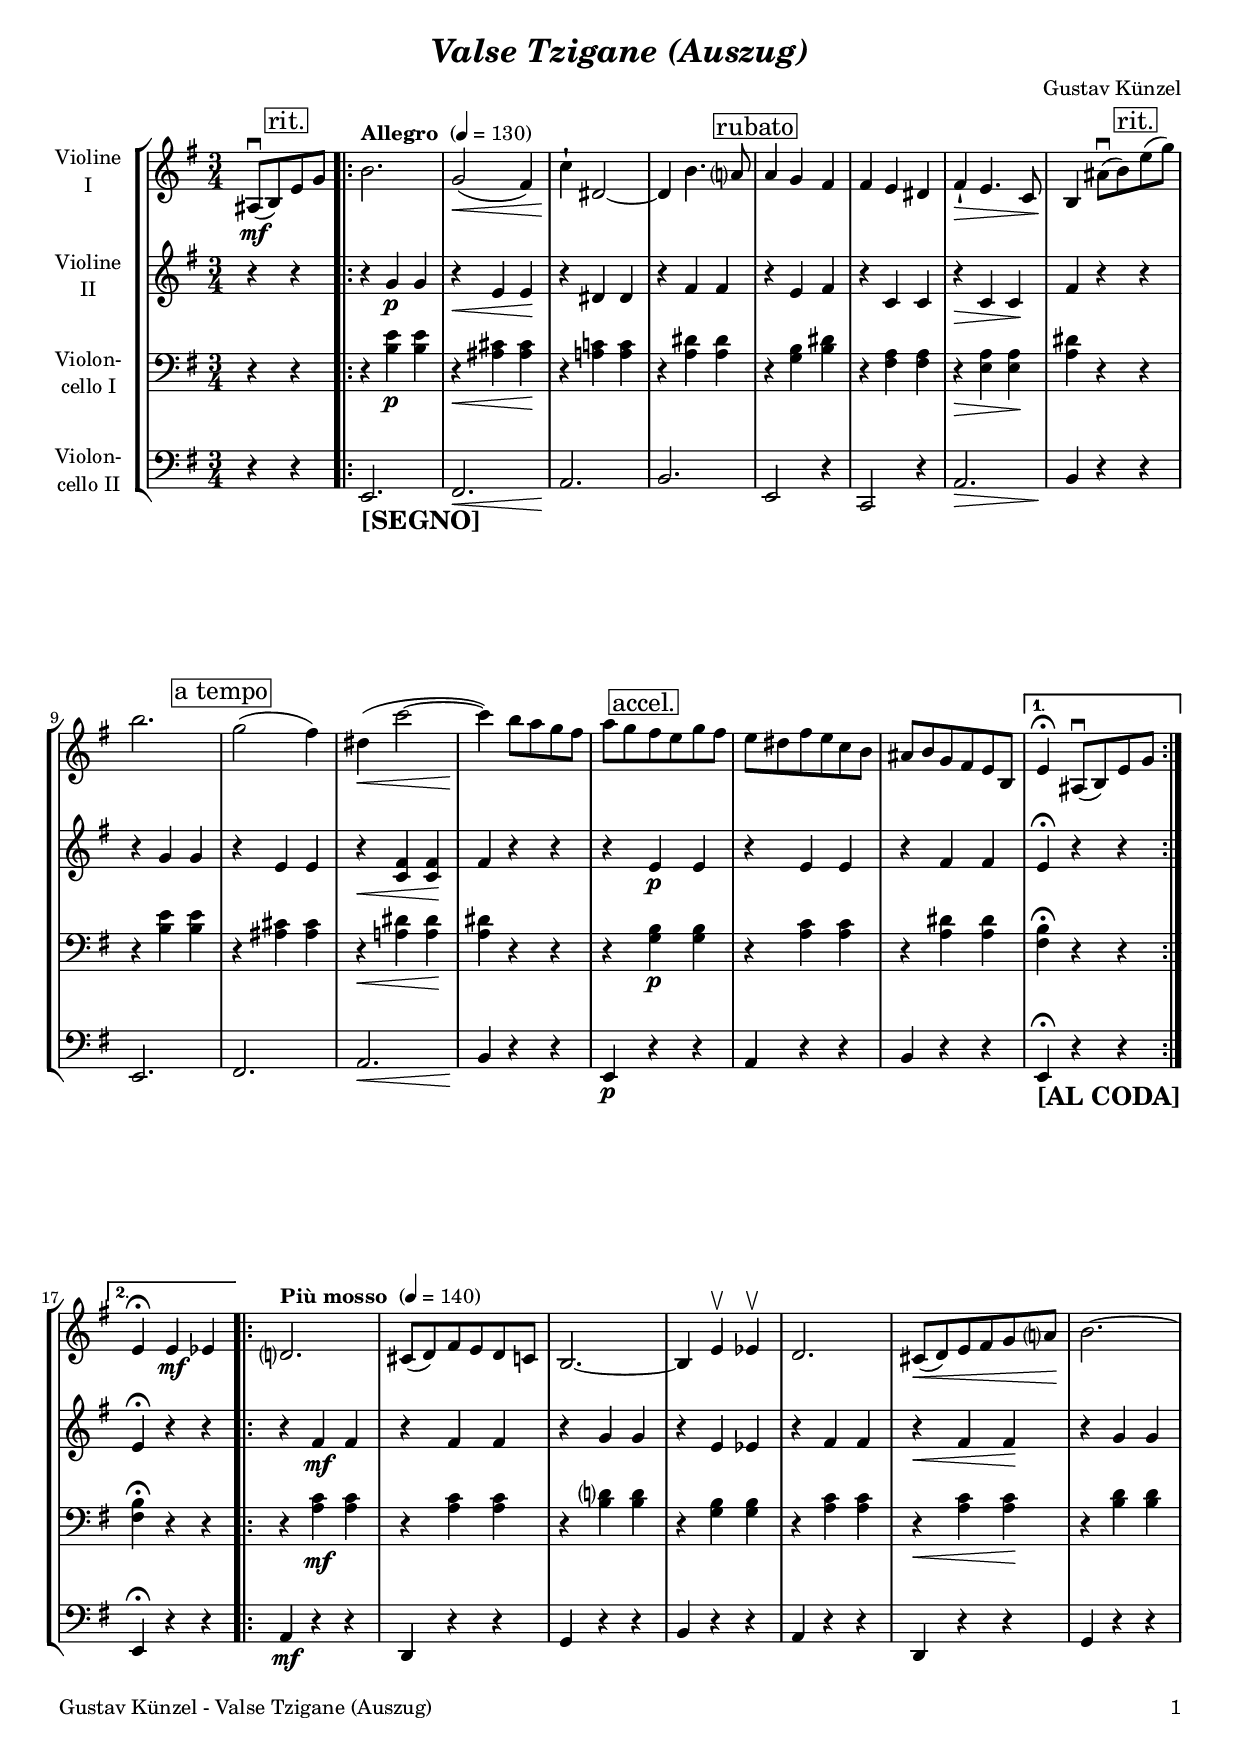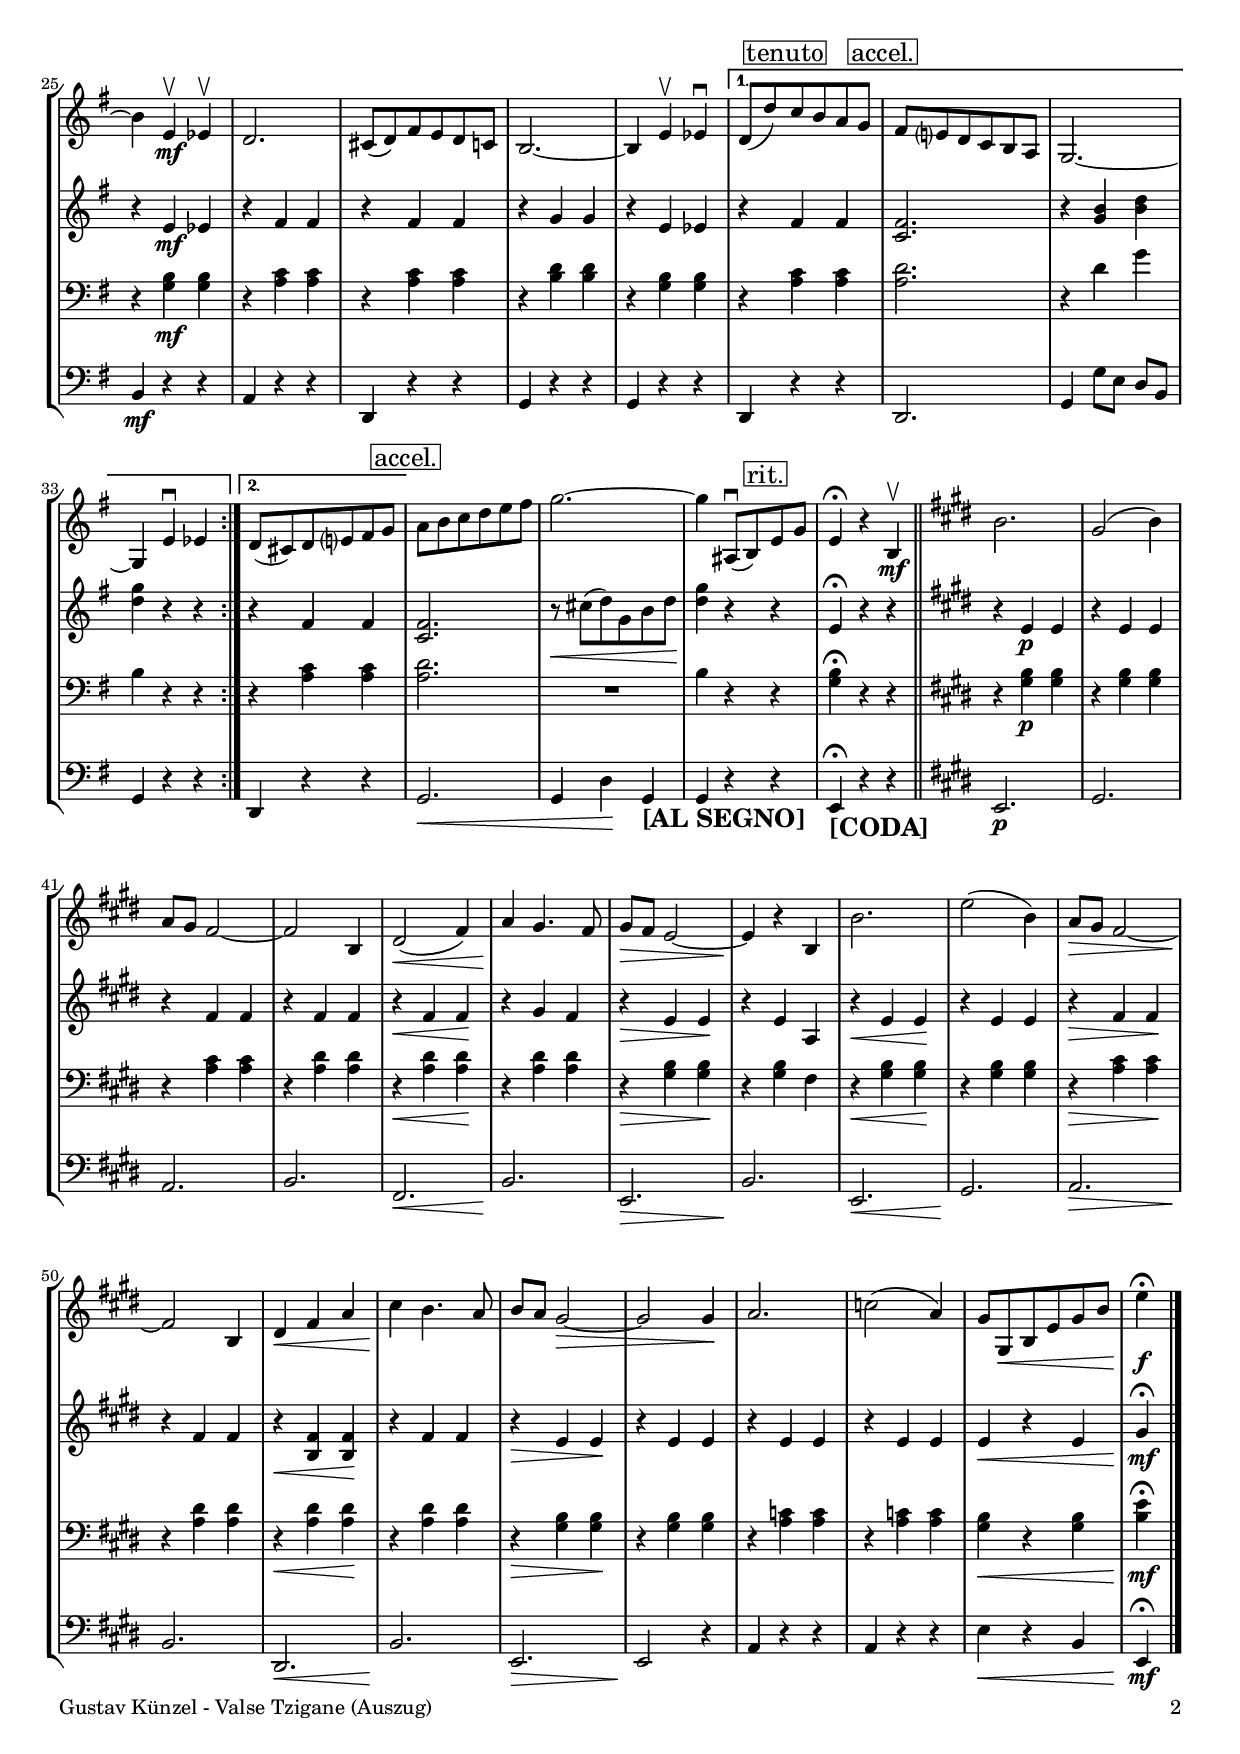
\version "2.22.0"
\include "deutsch.ly"
  
#(set-global-staff-size 17.75)

\header {
  title     = \markup \bold \italic "Valse Tzigane (Auszug)"
  composer  = "Gustav Künzel"
%  arranger  = ""
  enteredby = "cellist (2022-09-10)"
%  piece     = ""
}

voiceconsts = {
  \key e \minor
  \time 3/4
  \clef "treble"
%  \numericTimeSignature
  \compressEmptyMeasures
  % Set default beaming for all staves
%  \set Timing.beamExceptions = #'()
%  \set Timing.baseMoment     = #(ly:make-moment 1 4)
%  \set Timing.beatStructure  = #'(1 1 1)
}

mifl = "flute"
mivl = "violin"
miba = "cello"
mipz = "pizzicato strings"
milo = "harpsichord"

boxa = { \tempo "Allegro "   4=130 }
boxb = { \tempo "Più mosso " 4=140 }
boxc = { \bar "||" \key e \major }

accl = \mark \markup \box "accel."
atem = \mark \markup \box "a tempo"
rit  = \mark \markup \box "rit."
ruba = \mark \markup \box "rubato"
tenu = \mark \markup \box "tenuto"
alco = \markup \huge \bold "[AL CODA]"
alse = \markup \huge \bold "[AL SEGNO]"
coda = \markup \huge \bold "[CODA]"
segn = \markup \huge \bold "[SEGNO]"

va = \relative c' {
  \voiceconsts

  \partial 2 ais8(\downbow\mf h) \rit e g
  \repeat volta 2 {
    \boxa
    h2.
    g2(\< fis4)
    c'-!\! dis,2~
    dis4 h'4. a?8 \ruba
    a4 g fis
    fis e dis
    fis-!\> e4. c8
    h4\! ais'8(\downbow h) \rit e( g)

    h2. \atem
    g2( fis4)
    dis(\< c'2~
    c4)\! h8 a g fis
    a g \accl fis e g fis
    e dis fis e c h
    ais h g fis e h
  }
  \alternative {
    { e4\fermata ais,8(\downbow h) e g }
    { e4\fermata e\mf es }
  }

  \repeat volta 2 {
    \boxb
    d?2.
    cis8( d) fis e d c
    h2.~
    h4 e\upbow es\upbow
    d2.
    cis8(\< d) e fis g a?\!

    h2.~
    h4 e,\upbow\mf es\upbow
    d2.
    cis8( d) fis e d c
    h2.~
    h4 e\upbow es\downbow
  }  
  \alternative {
    { d8( d') \tenu c h a g | \accl fis e? d c h a | g2.~ | g4 e'\downbow es }
    { d8( cis) d e? fis g }
  }
  \accl a h c d e fis
  g2.~
  g4 ais,,8(\downbow h) \rit e g

  e4\fermata r h\upbow\mf \boxc
  h'2.
  gis2( h4)
  a8 gis fis2~
  fis h,4
  dis2(\< fis4)
  a\! gis4. fis8
  gis\> fis e2~
  e4\! r h

  h'2.
  e2( h4)
  a8\> gis fis2~
  fis\! h,4
  dis\< fis a
  cis\! h4. a8
  h a gis2~\>
  gis gis4\!
  a2.

  c2( a4)
  gis8 gis,\< h e gis h
  e4\fermata\!\f \bar "|."
} 

vb = \relative c'' {
  \voiceconsts

  \partial 2 r4 r
  \repeat volta 2 {
    \boxa
    r g\p g
    r\< e e\!
    r dis dis
    r fis fis \ruba
    r e fis
    r c c
    r\> c c\!
    fis r \rit r

    r g g \atem
    r e e
    r\< <c fis> <c fis>\!
    fis r r
    r \accl e\p e
    r e e
    r fis fis
  }
  \alternative {
    { e\fermata r r }
    { e\fermata r r }
  }

  \repeat volta 2 {
    \boxb
    r fis\mf fis
    r fis fis
    r g g
    r e es
    r fis fis
    r\< fis fis\!

    r g g
    r e\mf es
    r fis fis
    r fis fis
    r g g
    r e es
  }
  \alternative {
    { r \tenu fis fis | \accl <c fis>2. | r4 <g' h> <h d> | <d g> r r }
    { r fis, fis }
  }
  \accl <c fis>2.
  r8\< cis'( d) g, h d\!
  <d g>4 r \rit r

  e,\fermata r r \boxc
  r e\p e
  r e e
  r fis fis
  r fis fis
  r\< fis fis\!
  r gis fis
  r\> e e\!
  r e a,

  r\< e' e\!
  r e e
  r\> fis fis\!
  r fis fis
  r\< <h, fis'> <h fis'>\!
  r fis' fis
  r\> e e\!
  r e e
  r e e

  r e e
  e\< r e
  gis\fermata\!\mf \bar "|."
} 

vc = \relative c' {
  \voiceconsts
  \clef "bass"
  
  \partial 2 r4 \rit r
  \repeat volta 2 {
    \boxa
    r <h e>\p <h e>
    r\< <ais cis> <ais cis>\!
    r <a! c!> <a c>
    r <a dis> <a dis> \ruba
    r <g h> <h dis>
    r <fis a> <fis a>
    r\> <e a> <e a>\!
    <a dis> r \rit r

    r <h e> <h e> \atem
    r <ais cis> <ais cis>
    r\< <a! dis> <a dis>\!
    <a dis> r r
    r \accl <g h>\p <g h>
    r <a c> <a c>
    r <a dis> <a dis>
  }
  \alternative {
    { <fis h>\fermata r r }
    { <fis h>\fermata r r }
  }

  \repeat volta 2 {
    \boxb
    r <a c>\mf <a c>
    r <a c> <a c>
    r <h d?> <h d>
    r <g h> <g h>
    r <a c> <a c>
    r\< <a c> <a c>\!

    r <h d> <h d>
    r <g h>\mf <g h>
    r <a c> <a c>
    r <a c> <a c>
    r <h d> <h d>
    r <g h> <g h>
  }
  \alternative {
    { r \tenu <a c> <a c> | \accl <a d>2. | r4 d g | h, r r }
    { r <a c> <a c> }
  }
  \accl <a d>2.
  R2.
  h4 r \rit r

  <g h>\fermata r r \boxc
  r <gis h>\p <gis h>
  r <gis h> <gis h>
  r <a cis> <a cis>
  r <a dis> <a dis>
  r\< <a dis> <a dis>\!
  r <a dis> <a dis>
  r\> <gis h> <gis h>\!
  r <gis h> fis

  r\< <gis h> <gis h>\!
  r <gis h> <gis h>
  r\> <a cis> <a cis>\!
  r <a dis> <a dis>
  r\< <a dis> <a dis>\!
  r <a dis> <a dis>
  r\> <gis h> <gis h>\!
  r <gis h> <gis h>
  r <a c> <a c>

  r <a c> <a c>
  <gis h>\< r <gis h>
  <h e>\fermata\!\mf \bar "|."
} 

vd = \relative c, {
  \voiceconsts
  \clef "bass"

  \partial 2 r4 \rit r
  \repeat volta 2 {
    \boxa
    e2._\segn
    fis\<
    a\!
    h \ruba
    e,2 r4
    c2 r4
    a'2.\>
    h4\! r \rit r

    e,2. \atem
    fis
    a\<
    h4\! r r
    e,\p \accl r r
    a r r
    h r r
  }
  \alternative {
    { e,\fermata_\alco r r }
    { e\fermata r r }
  }

  \repeat volta 2 {
    \boxb
    a\mf r r
    d, r r
    g r r
    h r r
    a r r
    d, r r

    g r r
    h\mf r r
    a r r
    d, r r
    g r r
    g r r
  }
  \alternative {
    { d \tenu r r | \accl d2. | g4 g'8[ e] d h | g4 r r }
    { d r r }
  }
  \accl g2.\<
  g4 d'\! g,_\alse
  g r \rit r

  e\fermata_\coda r r \boxc
  e2.\p
  gis
  a
  h
  fis\<
  h\!
  e,\>
  h'\!

  e,\<
  gis\!
  a\>
  h\!
  dis,\<
  h'\!
  e,\>
  e2\! r4
  a r r

  a r r
  e'\< r h
  e,\fermata\!\mf \bar "|."
} 


music = \new StaffGroup <<
      \new Staff {
	\set Staff.midiInstrument = \mivl
	\set Staff.instrumentName = \markup \center-column { "Violine" "I" }
	\transpose e e { \va }
      }

      \new Staff {
	\set Staff.midiInstrument = \mivl
	\set Staff.instrumentName = \markup \center-column { "Violine" "II" }
	\transpose e e { \vb }
      }

      \new Staff {
	\set Staff.midiInstrument = \miba
	\set Staff.instrumentName = \markup \center-column { "Violon-" "cello I" }
	\transpose e e { \vc }
      }

      \new Staff {
	\set Staff.midiInstrument = \miba
	\set Staff.instrumentName = \markup \center-column { "Violon-" "cello II" }
	\transpose e e { \vd }
      }
>>
\book {
   \paper {
    print-page-number = ##t
    print-first-page-number = ##t
    ragged-last-bottom = ##f
    oddHeaderMarkup = \markup \null
    evenHeaderMarkup = \markup \null
    oddFooterMarkup = \markup {
      \fill-line {
        \on-the-fly #print-page-number-check-first
        "Gustav Künzel - Valse Tzigane (Auszug)" \fromproperty #'page:page-number-string
      }
    }
    evenFooterMarkup = \oddFooterMarkup
  } \score {
    \music
    \layout {}
  }

  \score {
    \unfoldRepeats \music

    \midi {
      \context {
        \Score
      }
    }
  }
}